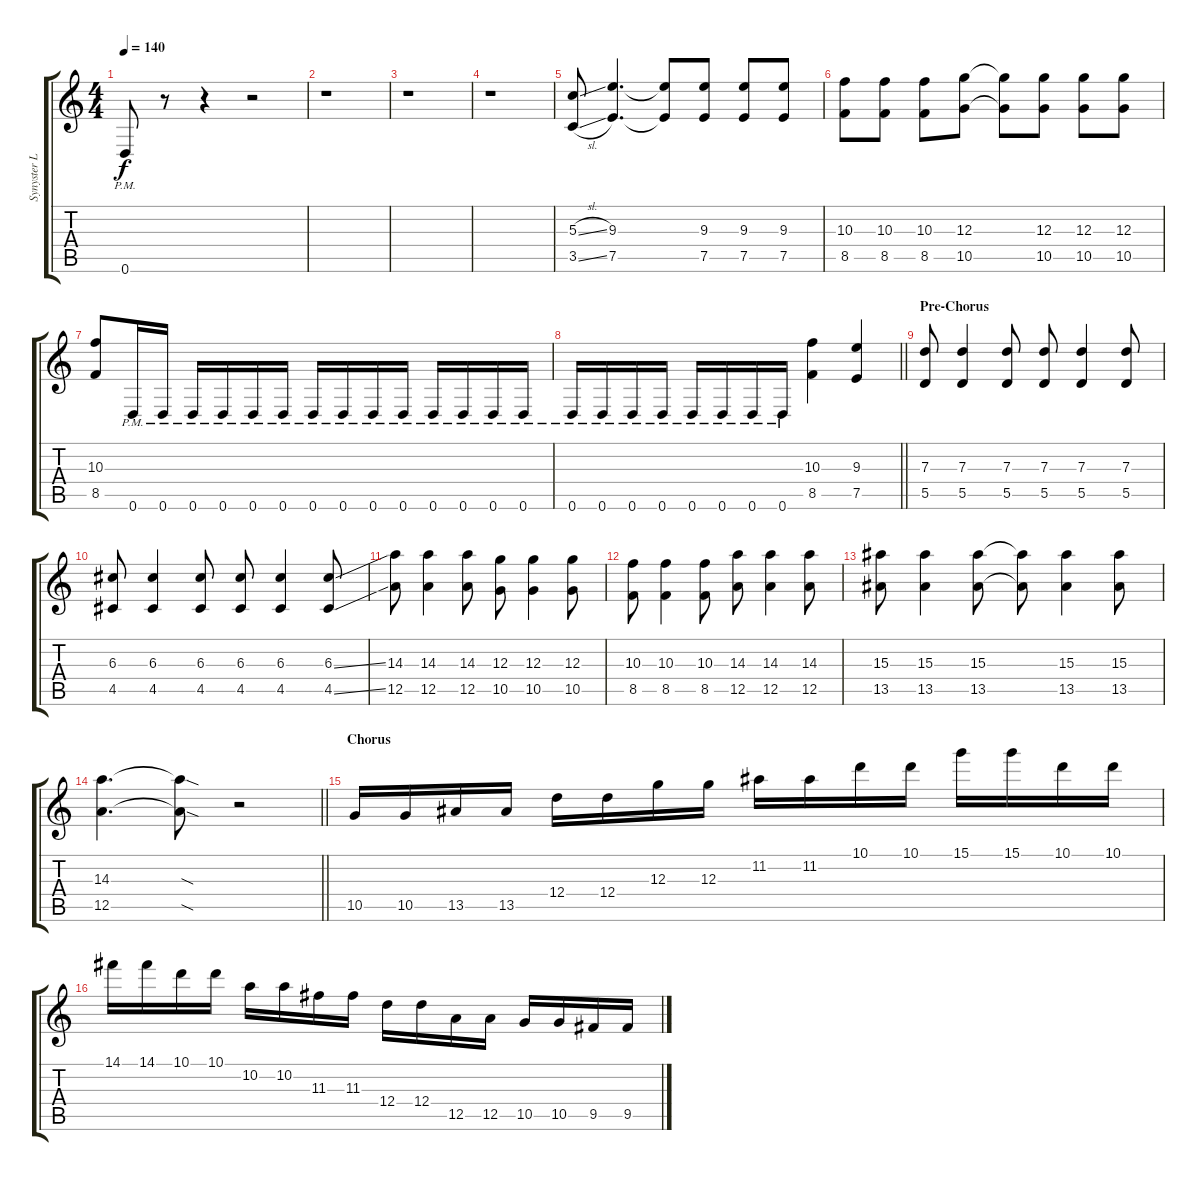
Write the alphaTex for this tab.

\track ("Synyster Lead 2" "Synyster L") {instrument overdrivenguitar}
\staff {score tabs}
\tuning (E4 B3 G3 D3 A2 D2) {hide}
\ts (4 4)
\tempo 140
\clef g2
\ks c
0.6{pm}.8{dy f} r.8 r.4 r.2 |
r.1 |
r.1 |
r.1 |
(5.3{sl} 3.5{sl}).8 (9.3 7.5).4{d} (9.3{t} 7.5{t}).8 (9.3 7.5).8 (9.3 7.5).8 (9.3 7.5).8 |
(10.3 8.5).8 (10.3 8.5).8 (10.3 8.5).8 (12.3 10.5).8 (12.3{t} 10.5{t}).8 (12.3 10.5).8 (12.3 10.5).8 (12.3 10.5).8 |
(10.3 8.5).8 0.6{pm}.16 0.6{pm}.16 0.6{pm}.16 0.6{pm}.16 0.6{pm}.16 0.6{pm}.16 0.6{pm}.16 0.6{pm}.16 0.6{pm}.16 0.6{pm}.16 0.6{pm}.16 0.6{pm}.16 0.6{pm}.16 0.6{pm}.16 |
\barLineRight lightlight
0.6{pm}.16 0.6{pm}.16 0.6{pm}.16 0.6{pm}.16 0.6{pm}.16 0.6{pm}.16 0.6{pm}.16 0.6{pm}.16 (10.3 8.5).4 (9.3 7.5).4 |
\section ("" "Pre-Chorus")
(7.3 5.5).8 (7.3 5.5).4 (7.3 5.5).8 (7.3 5.5).8 (7.3 5.5).4 (7.3 5.5).8 |
(6.3 4.5).8 (6.3 4.5).4 (6.3 4.5).8 (6.3 4.5).8 (6.3 4.5).4 (6.3{ss} 4.5{ss}).8 |
(14.3 12.5).8 (14.3 12.5).4 (14.3 12.5).8 (12.3 10.5).8 (12.3 10.5).4 (12.3 10.5).8 |
(10.3 8.5).8 (10.3 8.5).4 (10.3 8.5).8 (14.3 12.5).8 (14.3 12.5).4 (14.3 12.5).8 |
(15.3 13.5).8 (15.3 13.5).4 (15.3 13.5).8 (15.3{t} 13.5{t}).8 (15.3 13.5).4 (15.3 13.5).8 |
\barLineRight lightlight
(14.3 12.5).4{d} (14.3{sod t} 12.5{sod t}).8 r.2 |
\section ("" "Chorus")
10.5.16 10.5.16 13.5.16 13.5.16 12.4.16 12.4.16 12.3.16 12.3.16 11.2.16 11.2.16 10.1.16 10.1.16 15.1.16 15.1.16 10.1.16 10.1.16 |
14.1.16 14.1.16 10.1.16 10.1.16 10.2.16 10.2.16 11.3.16 11.3.16 12.4.16 12.4.16 12.5.16 12.5.16 10.5.16 10.5.16 9.5.16 9.5.16
